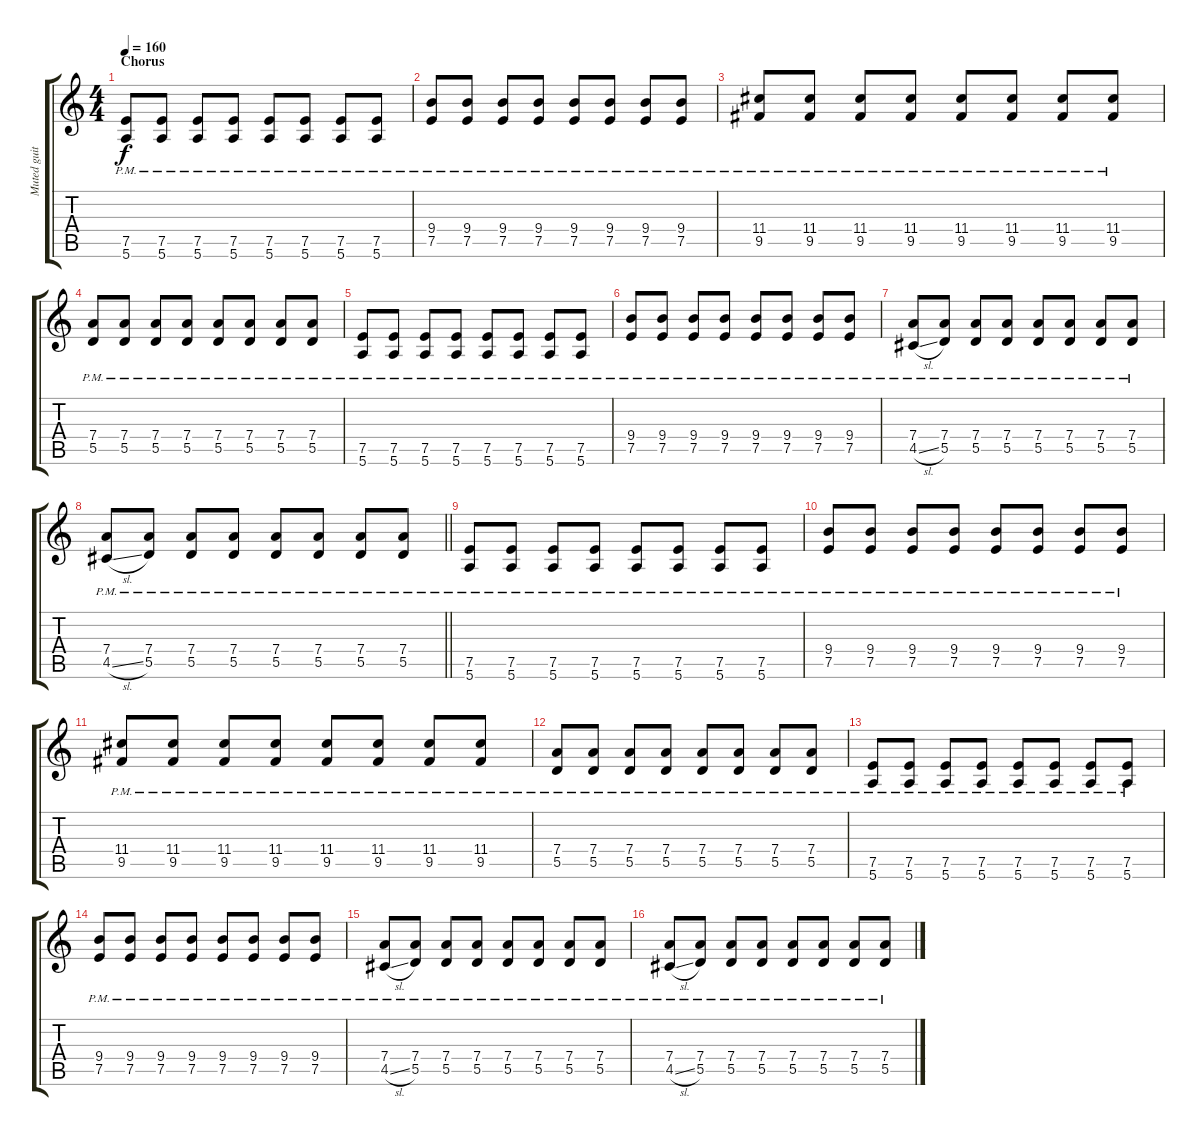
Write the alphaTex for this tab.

\track ("Muted guitar" "Muted guit") {instrument overdrivenguitar}
\staff {score tabs}
\tuning (E4 B3 G3 D3 A2 E2) {hide}
\ts (4 4)
\section ("" "Chorus")
\tempo 160
\clef g2
\ks c
(7.5{pm} 5.6{pm}).8{dy f} (7.5{pm} 5.6{pm}).8 (7.5{pm} 5.6{pm}).8 (7.5{pm} 5.6{pm}).8 (7.5{pm} 5.6{pm}).8 (7.5{pm} 5.6{pm}).8 (7.5{pm} 5.6{pm}).8 (7.5{pm} 5.6{pm}).8 |
(9.4{pm} 7.5{pm}).8 (9.4{pm} 7.5{pm}).8 (9.4{pm} 7.5{pm}).8 (9.4{pm} 7.5{pm}).8 (9.4{pm} 7.5{pm}).8 (9.4{pm} 7.5{pm}).8 (9.4{pm} 7.5{pm}).8 (9.4{pm} 7.5{pm}).8 |
(11.4{pm} 9.5{pm}).8 (11.4{pm} 9.5{pm}).8 (11.4{pm} 9.5{pm}).8 (11.4{pm} 9.5{pm}).8 (11.4{pm} 9.5{pm}).8 (11.4{pm} 9.5{pm}).8 (11.4{pm} 9.5{pm}).8 (11.4{pm} 9.5{pm}).8 |
(7.4{pm} 5.5{pm}).8 (7.4{pm} 5.5{pm}).8 (7.4{pm} 5.5{pm}).8 (7.4{pm} 5.5{pm}).8 (7.4{pm} 5.5{pm}).8 (7.4{pm} 5.5{pm}).8 (7.4{pm} 5.5{pm}).8 (7.4{pm} 5.5{pm}).8 |
(7.5{pm} 5.6{pm}).8 (7.5{pm} 5.6{pm}).8 (7.5{pm} 5.6{pm}).8 (7.5{pm} 5.6{pm}).8 (7.5{pm} 5.6{pm}).8 (7.5{pm} 5.6{pm}).8 (7.5{pm} 5.6{pm}).8 (7.5{pm} 5.6{pm}).8 |
(9.4{pm} 7.5{pm}).8 (9.4{pm} 7.5{pm}).8 (9.4{pm} 7.5{pm}).8 (9.4{pm} 7.5{pm}).8 (9.4{pm} 7.5{pm}).8 (9.4{pm} 7.5{pm}).8 (9.4{pm} 7.5{pm}).8 (9.4{pm} 7.5{pm}).8 |
(7.4{pm} 4.5{sl pm}).8 (7.4{pm} 5.5{pm}).8 (7.4{pm} 5.5{pm}).8 (7.4{pm} 5.5{pm}).8 (7.4{pm} 5.5{pm}).8 (7.4{pm} 5.5{pm}).8 (7.4{pm} 5.5{pm}).8 (7.4{pm} 5.5{pm}).8 |
\barLineRight lightlight
(7.4{pm} 4.5{sl pm}).8 (7.4{pm} 5.5{pm}).8 (7.4{pm} 5.5{pm}).8 (7.4{pm} 5.5{pm}).8 (7.4{pm} 5.5{pm}).8 (7.4{pm} 5.5{pm}).8 (7.4{pm} 5.5{pm}).8 (7.4{pm} 5.5{pm}).8 |
(7.5{pm} 5.6{pm}).8 (7.5{pm} 5.6{pm}).8 (7.5{pm} 5.6{pm}).8 (7.5{pm} 5.6{pm}).8 (7.5{pm} 5.6{pm}).8 (7.5{pm} 5.6{pm}).8 (7.5{pm} 5.6{pm}).8 (7.5{pm} 5.6{pm}).8 |
(9.4{pm} 7.5{pm}).8 (9.4{pm} 7.5{pm}).8 (9.4{pm} 7.5{pm}).8 (9.4{pm} 7.5{pm}).8 (9.4{pm} 7.5{pm}).8 (9.4{pm} 7.5{pm}).8 (9.4{pm} 7.5{pm}).8 (9.4{pm} 7.5{pm}).8 |
(11.4{pm} 9.5{pm}).8 (11.4{pm} 9.5{pm}).8 (11.4{pm} 9.5{pm}).8 (11.4{pm} 9.5{pm}).8 (11.4{pm} 9.5{pm}).8 (11.4{pm} 9.5{pm}).8 (11.4{pm} 9.5{pm}).8 (11.4{pm} 9.5{pm}).8 |
(7.4{pm} 5.5{pm}).8 (7.4{pm} 5.5{pm}).8 (7.4{pm} 5.5{pm}).8 (7.4{pm} 5.5{pm}).8 (7.4{pm} 5.5{pm}).8 (7.4{pm} 5.5{pm}).8 (7.4{pm} 5.5{pm}).8 (7.4{pm} 5.5{pm}).8 |
(7.5{pm} 5.6{pm}).8 (7.5{pm} 5.6{pm}).8 (7.5{pm} 5.6{pm}).8 (7.5{pm} 5.6{pm}).8 (7.5{pm} 5.6{pm}).8 (7.5{pm} 5.6{pm}).8 (7.5{pm} 5.6{pm}).8 (7.5{pm} 5.6{pm}).8 |
(9.4{pm} 7.5{pm}).8 (9.4{pm} 7.5{pm}).8 (9.4{pm} 7.5{pm}).8 (9.4{pm} 7.5{pm}).8 (9.4{pm} 7.5{pm}).8 (9.4{pm} 7.5{pm}).8 (9.4{pm} 7.5{pm}).8 (9.4{pm} 7.5{pm}).8 |
(7.4{pm} 4.5{sl pm}).8 (7.4{pm} 5.5{pm}).8 (7.4{pm} 5.5{pm}).8 (7.4{pm} 5.5{pm}).8 (7.4{pm} 5.5{pm}).8 (7.4{pm} 5.5{pm}).8 (7.4{pm} 5.5{pm}).8 (7.4{pm} 5.5{pm}).8 |
(7.4{pm} 4.5{sl pm}).8 (7.4{pm} 5.5{pm}).8 (7.4{pm} 5.5{pm}).8 (7.4{pm} 5.5{pm}).8 (7.4{pm} 5.5{pm}).8 (7.4{pm} 5.5{pm}).8 (7.4{pm} 5.5{pm}).8 (7.4{pm} 5.5{pm}).8
